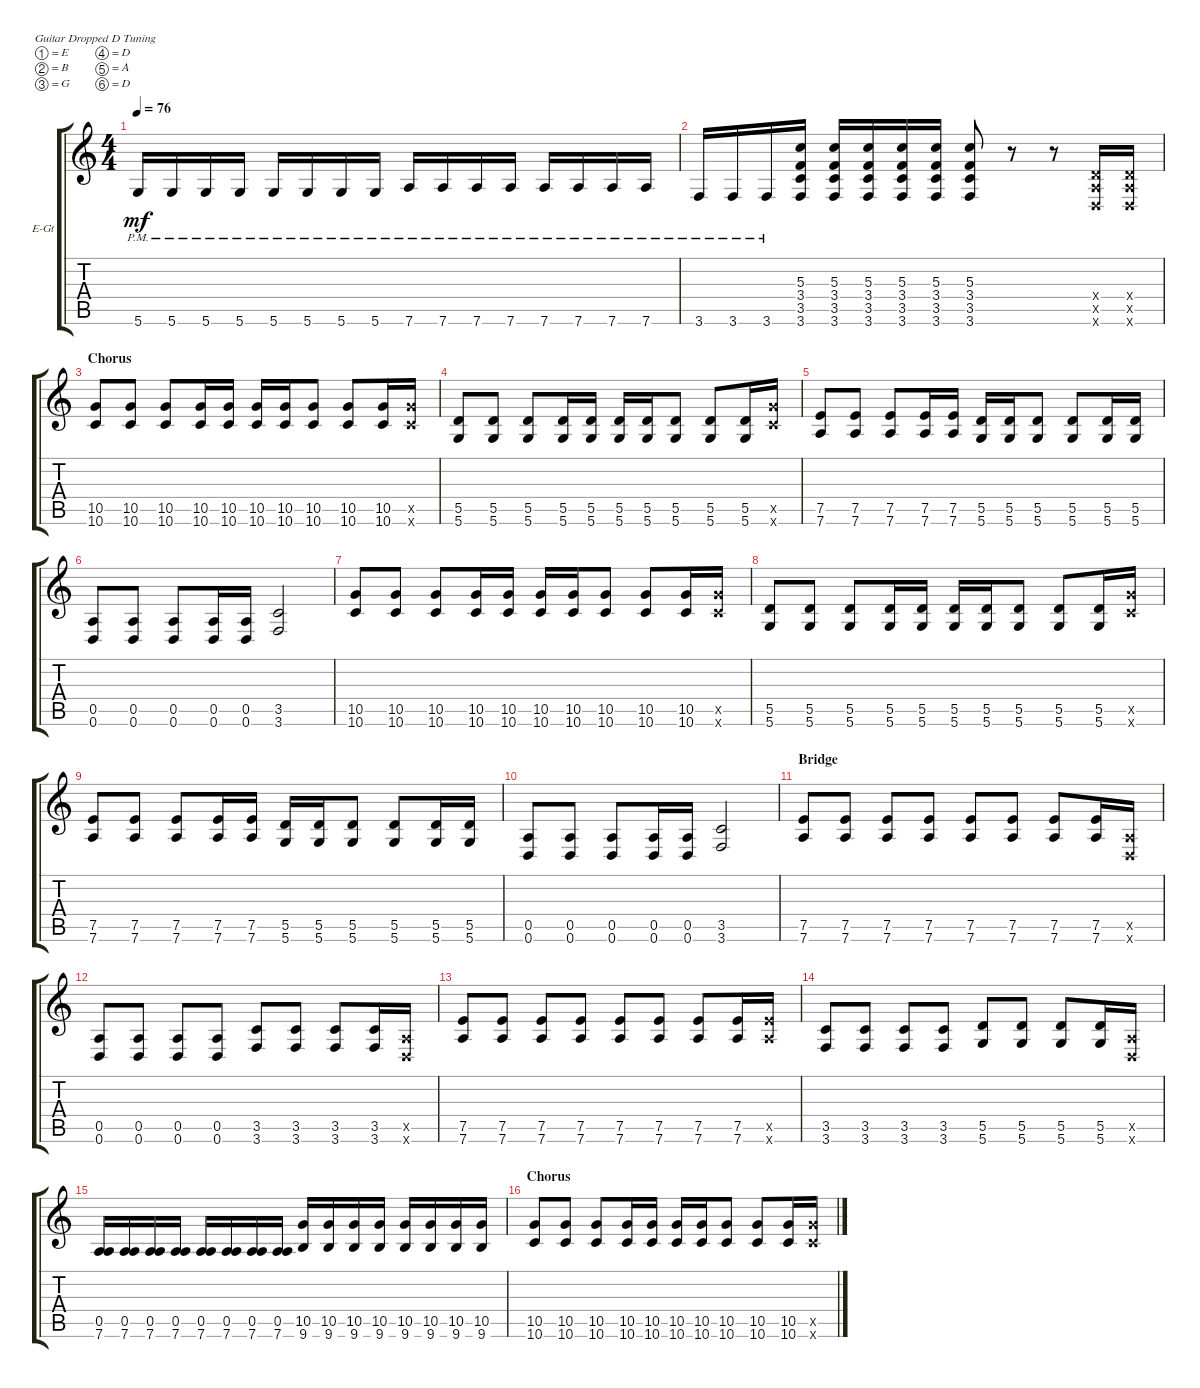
\defaultSystemsLayout 4
\bracketExtendMode groupsimilarinstruments
\firstSystemTrackNameOrientation horizontal
\otherSystemsTrackNameOrientation horizontal
\track ("Korey Cooper" "E-Gt") {instrument distortionguitar}
\staff {score tabs}
\tuning (E4 B3 G3 D3 A2 D2)
\ts (4 4)
\tempo 76
\clef g2
\scale
0.333333
\ks c
5.6{pm}.16{dy mf} 5.6{pm}.16 5.6{pm}.16 5.6{pm}.16 5.6{pm}.16 5.6{pm}.16 5.6{pm}.16 5.6{pm}.16 7.6{pm}.16 7.6{pm}.16 7.6{pm}.16 7.6{pm}.16 7.6{pm}.16 7.6{pm}.16 7.6{pm}.16 7.6{pm}.16 |
\scale
0.333333 3.6{pm}.16 3.6{pm}.16 3.6{pm}.16 (3.6 3.5 3.4 5.3).16 (5.3 3.4 3.5 3.6).16 (3.6 3.5 3.4 5.3).16 (5.3 3.4 3.5 3.6).16 (3.6 3.5 3.4 5.3).16 (5.3 3.4 3.5 3.6).8 r.8 r.8 (0.6{x} 0.5{x} 0.4{x}).16 (0.4{x} 0.5{x} 0.6{x}).16 |
\section ("" "Chorus")
\scale
0.333333 (10.5 10.6).8 (10.5 10.6).8 (10.5 10.6).8 (10.5 10.6).16 (10.6 10.5).16 (10.5 10.6).16 (10.6 10.5).16 (10.5 10.6).8 (10.5 10.6).8 (10.6 10.5).16 (10.5{x} 10.6{x}).16 |
\scale
0.333333 (5.5 5.6).8 (5.5 5.6).8 (5.5 5.6).8 (5.5 5.6).16 (5.6 5.5).16 (5.5 5.6).16 (5.6 5.5).16 (5.5 5.6).8 (5.5 5.6).8 (5.6 5.5).16 (10.5{x} 10.6{x}).16 |
\scale
0.333333 (7.5 7.6).8 (7.5 7.6).8 (7.5 7.6).8 (7.5 7.6).16 (7.6 7.5).16 (5.5 5.6).16 (5.6 5.5).16 (5.5 5.6).8 (5.5 5.6).8 (5.6 5.5).16 (5.5 5.6).16 |
\scale
0.333333 (0.5 0.6).8 (0.5 0.6).8 (0.5 0.6).8 (0.5 0.6).16 (0.6 0.5).16 (3.5 3.6).2 |
\scale
0.333333 (10.5 10.6).8 (10.5 10.6).8 (10.5 10.6).8 (10.5 10.6).16 (10.6 10.5).16 (10.5 10.6).16 (10.6 10.5).16 (10.5 10.6).8 (10.5 10.6).8 (10.6 10.5).16 (10.5{x} 10.6{x}).16 |
\scale
0.333333 (5.5 5.6).8 (5.5 5.6).8 (5.5 5.6).8 (5.5 5.6).16 (5.6 5.5).16 (5.5 5.6).16 (5.6 5.5).16 (5.5 5.6).8 (5.5 5.6).8 (5.6 5.5).16 (10.5{x} 10.6{x}).16 |
\scale
0.333333 (7.5 7.6).8 (7.5 7.6).8 (7.5 7.6).8 (7.5 7.6).16 (7.6 7.5).16 (5.5 5.6).16 (5.6 5.5).16 (5.5 5.6).8 (5.5 5.6).8 (5.6 5.5).16 (5.5 5.6).16 |
\scale
0.333333 (0.5 0.6).8 (0.5 0.6).8 (0.5 0.6).8 (0.5 0.6).16 (0.5 0.6).16 (3.5 3.6).2 |
\section ("" "Bridge")
(7.5 7.6).8 (7.6 7.5).8 (7.5 7.6).8 (7.6 7.5).8 (7.5 7.6).8 (7.6 7.5).8 (7.5 7.6).8 (7.6 7.5).16 (0.6{x} 0.5{x}).16 |
(0.5 0.6).8 (0.6 0.5).8 (0.5 0.6).8 (0.6 0.5).8 (3.5 3.6).8 (3.6 3.5).8 (3.5 3.6).8 (3.6 3.5).16 (0.5{x} 0.6{x}).16 |
(7.5 7.6).8 (7.6 7.5).8 (7.5 7.6).8 (7.6 7.5).8 (7.6 7.5).8 (7.5 7.6).8 (7.6 7.5).8 (7.5 7.6).16 (7.6{x} 7.5{x}).16 |
(3.5 3.6).8 (3.6 3.5).8 (3.5 3.6).8 (3.6 3.5).8 (5.5 5.6).8 (5.6 5.5).8 (5.5 5.6).8 (5.6 5.5).16 (0.5{x} 0.6{x}).16 |
(0.5 7.6).16 (7.6 0.5).16 (7.6 0.5).16 (7.6 0.5).16 (7.6 0.5).16 (7.6 0.5).16 (7.6 0.5).16 (7.6 0.5).16 (9.6 10.5).16 (9.6 10.5).16 (9.6 10.5).16 (9.6 10.5).16 (9.6 10.5).16 (9.6 10.5).16 (9.6 10.5).16 (9.6 10.5).16 |
\section ("" "Chorus")
(10.5 10.6).8 (10.5 10.6).8 (10.5 10.6).8 (10.5 10.6).16 (10.6 10.5).16 (10.5 10.6).16 (10.6 10.5).16 (10.5 10.6).8 (10.5 10.6).8 (10.6 10.5).16 (10.5{x} 10.6{x}).16
